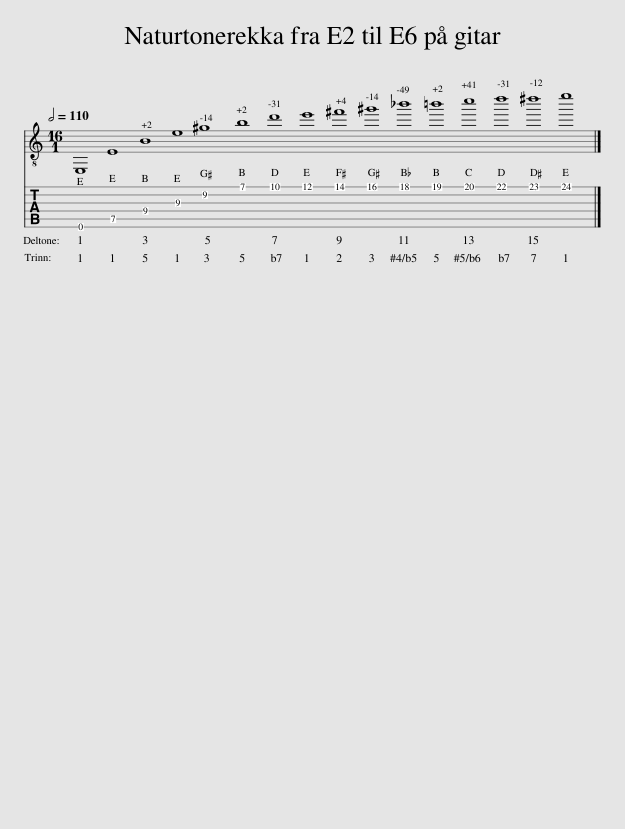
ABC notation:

X:1
%%score 1 2
L:1/8
Q:1/2=110
M:16/1
I:linebreak $
K:C
V:1 treble-8
V:2 tab stafflines=6 strings=E2,A2,D3,G3,B3,E4
V:1
 E,8 E8 B8 e8 ^g8 b8 d'8 e'8 ^f'8 ^g'8 _b'8 =b'8 c''8 d''8 ^d''8 e''8 |] %1
V:2
 !6!E,,8 !5!E,8 !4!B,8 !3!E8 !2!^G8 !1!B8 !1!=d8[K:treble] e8 ^f8 ^g8 _b8 =b8 =c'8 =d'8 ^d'8 e'8 |] %1
